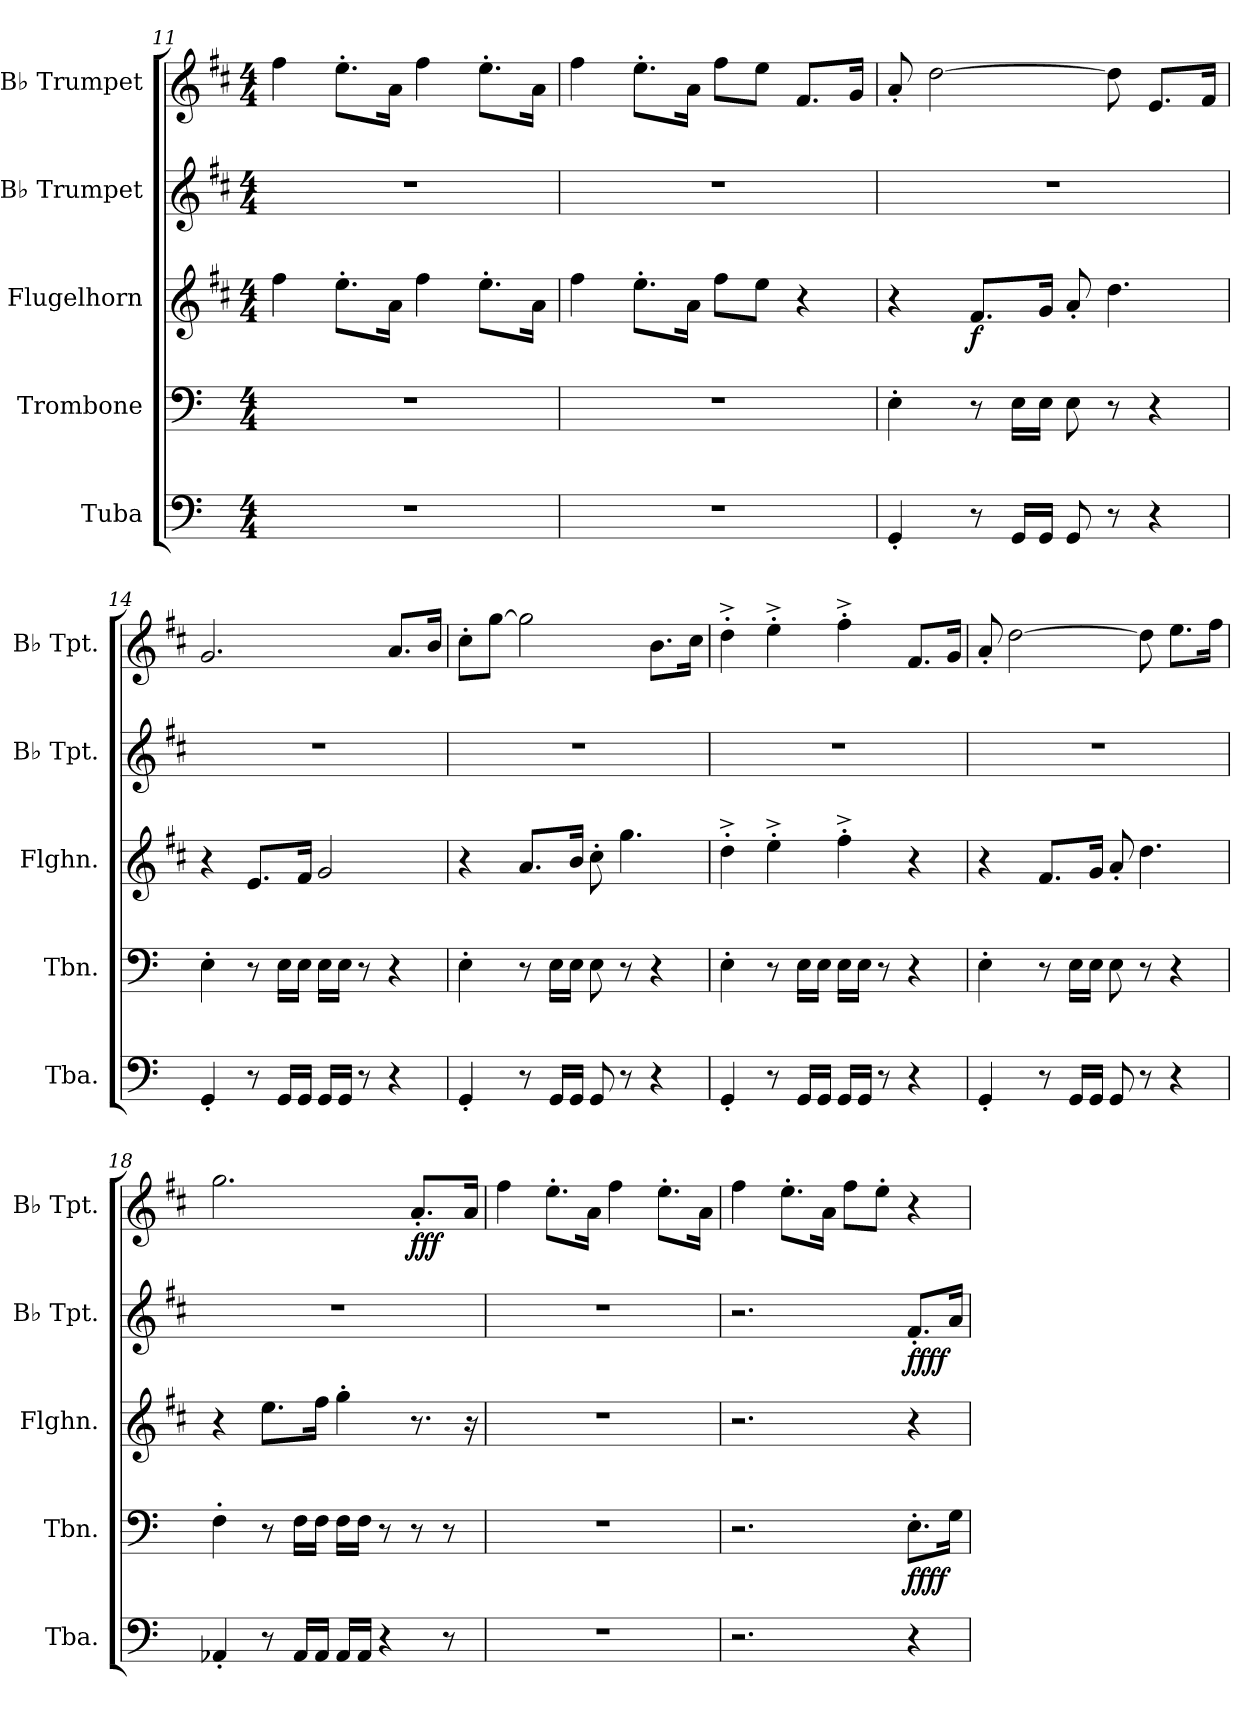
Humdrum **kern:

**kern	**kern	**dynam	**kern	**dynam	**kern	**dynam	**kern	**dynam
*part5	*part4	*part4	*part3	*part3	*part2	*part2	*part1	*part1
*staff5	*staff4	*staff4	*staff3	*staff3	*staff2	*staff2	*staff1	*staff1
*I"Tuba	*I"Trombone	*	*I"Flugelhorn	*	*I"B♭ Trumpet	*	*I"B♭ Trumpet	*
*I'Tba.	*I'Tbn.	*	*I'Flghn.	*	*I'B♭ Tpt.	*	*I'B♭ Tpt.	*
!!LO:PB:g=z
*clefF4	*clefF4	*	*clefG2	*	*clefG2	*	*clefG2	*
*	*	*	*ITrd1c2	*	*ITrd1c2	*	*ITrd1c2	*
*k[]	*k[]	*	*k[]	*	*k[]	*	*k[]	*
*M4/4	*M4/4	*	*M4/4	*	*M4/4	*	*M4/4	*
=11	=11	=11	=11	=11	=11	=11	=11	=11
1r	1r	.	4ee\	.	1r	.	4ee\	.
.	.	.	8.dd'\L	.	.	.	8.dd'\L	.
.	.	.	16g\Jk	.	.	.	16g\Jk	.
.	.	.	4ee\	.	.	.	4ee\	.
.	.	.	8.dd'\L	.	.	.	8.dd'\L	.
.	.	.	16g\Jk	.	.	.	16g\Jk	.
=12	=12	=12	=12	=12	=12	=12	=12	=12
1r	1r	.	4ee\	.	1r	.	4ee\	.
.	.	.	8.dd'\L	.	.	.	8.dd'\L	.
.	.	.	16g\Jk	.	.	.	16g\Jk	.
.	.	.	8ee\L	.	.	.	8ee\L	.
.	.	.	8dd\J	.	.	.	8dd\J	.
.	.	.	4r	.	.	.	8.e/L	.
.	.	.	.	.	.	.	16f/Jk	.
=13	=13	=13	=13	=13	=13	=13	=13	=13
4GG'/	4E'\	.	4r	.	1r	.	8g'/	.
.	.	.	.	.	.	.	[2cc\	.
!	!	!	!	!LO:DY:b	!	!	!	!
8r	8r	.	8.e/L	f	.	.	.	.
16GG/LL	16E\LL	.	.	.	.	.	.	.
16GG/JJ	16E\JJ	.	16f/Jk	.	.	.	.	.
8GG/	8E\	.	8g'/	.	.	.	.	.
8r	8r	.	4.cc\	.	.	.	8cc\]	.
4r	4r	.	.	.	.	.	8.d/L	.
.	.	.	.	.	.	.	16e/Jk	.
=14	=14	=14	=14	=14	=14	=14	=14	=14
4GG'/	4E'\	.	4r	.	1r	.	2.f/	.
8r	8r	.	8.d/L	.	.	.	.	.
16GG/LL	16E\LL	.	.	.	.	.	.	.
16GG/JJ	16E\JJ	.	16e/Jk	.	.	.	.	.
16GG/LL	16E\LL	.	2f/	.	.	.	.	.
16GG/JJ	16E\JJ	.	.	.	.	.	.	.
8r	8r	.	.	.	.	.	.	.
4r	4r	.	.	.	.	.	8.g/L	.
.	.	.	.	.	.	.	16a/Jk	.
=15	=15	=15	=15	=15	=15	=15	=15	=15
4GG'/	4E'\	.	4r	.	1r	.	8b'\L	.
.	.	.	.	.	.	.	[8ff\J	.
8r	8r	.	8.g/L	.	.	.	2ff\]	.
16GG/LL	16E\LL	.	.	.	.	.	.	.
16GG/JJ	16E\JJ	.	16a/Jk	.	.	.	.	.
8GG/	8E\	.	8b'\	.	.	.	.	.
8r	8r	.	4.ff\	.	.	.	.	.
4r	4r	.	.	.	.	.	8.a\L	.
.	.	.	.	.	.	.	16b\Jk	.
!!LO:LB:g=z
=16	=16	=16	=16	=16	=16	=16	=16	=16
4GG'/	4E'\	.	4cc^'\	.	1r	.	4cc^'\	.
8r	8r	.	4dd^'\	.	.	.	4dd^'\	.
16GG/LL	16E\LL	.	.	.	.	.	.	.
16GG/JJ	16E\JJ	.	.	.	.	.	.	.
16GG/LL	16E\LL	.	4ee^'\	.	.	.	4ee^'\	.
16GG/JJ	16E\JJ	.	.	.	.	.	.	.
8r	8r	.	.	.	.	.	.	.
4r	4r	.	4r	.	.	.	8.e/L	.
.	.	.	.	.	.	.	16f/Jk	.
=17	=17	=17	=17	=17	=17	=17	=17	=17
4GG'/	4E'\	.	4r	.	1r	.	8g'/	.
.	.	.	.	.	.	.	[2cc\	.
8r	8r	.	8.e/L	.	.	.	.	.
16GG/LL	16E\LL	.	.	.	.	.	.	.
16GG/JJ	16E\JJ	.	16f/Jk	.	.	.	.	.
8GG/	8E\	.	8g'/	.	.	.	.	.
8r	8r	.	4.cc\	.	.	.	8cc\]	.
4r	4r	.	.	.	.	.	8.dd\L	.
.	.	.	.	.	.	.	16ee\Jk	.
=18	=18	=18	=18	=18	=18	=18	=18	=18
4AA-X'/	4F'\	.	4r	.	1r	.	2.ff\	.
8r	8r	.	8.dd\L	.	.	.	.	.
16AA-/LL	16F\LL	.	.	.	.	.	.	.
16AA-/JJ	16F\JJ	.	16ee\Jk	.	.	.	.	.
16AA-/LL	16F\LL	.	4ff'\	.	.	.	.	.
16AA-/JJ	16F\JJ	.	.	.	.	.	.	.
4r	8r	.	.	.	.	.	.	.
!	!	!	!	!	!	!	!	!LO:DY:b
.	8r	.	8.r	.	.	.	8.g'/L	fff
8r	8r	.	.	.	.	.	.	.
.	.	.	16r	.	.	.	16g/Jk	.
=19	=19	=19	=19	=19	=19	=19	=19	=19
1r	1r	.	1r	.	1r	.	4ee\	.
.	.	.	.	.	.	.	8.dd'\L	.
.	.	.	.	.	.	.	16g\Jk	.
.	.	.	.	.	.	.	4ee\	.
.	.	.	.	.	.	.	8.dd'\L	.
.	.	.	.	.	.	.	16g\Jk	.
=20	=20	=20	=20	=20	=20	=20	=20	=20
2.r	2.r	.	2.r	.	2.r	.	4ee\	.
.	.	.	.	.	.	.	8.dd'\L	.
.	.	.	.	.	.	.	16g\Jk	.
.	.	.	.	.	.	.	8ee\L	.
.	.	.	.	.	.	.	8dd'\J	.
!	!	!LO:DY:b	!	!	!	!	!	!
!	!	!LO:DY:n=1:b	!	!	!	!LO:DY:b	!	!
!	!	!	!	!	!	!LO:DY:n=1:b	!	!
4r	8.E'\L	ff ff	4r	.	8.e'/L	ff ff	4r	.
.	16G\Jk	.	.	.	16g/Jk	.	.	.
=	=	=	=	=	=	=	=	=
*-	*-	*-	*-	*-	*-	*-	*-	*-
